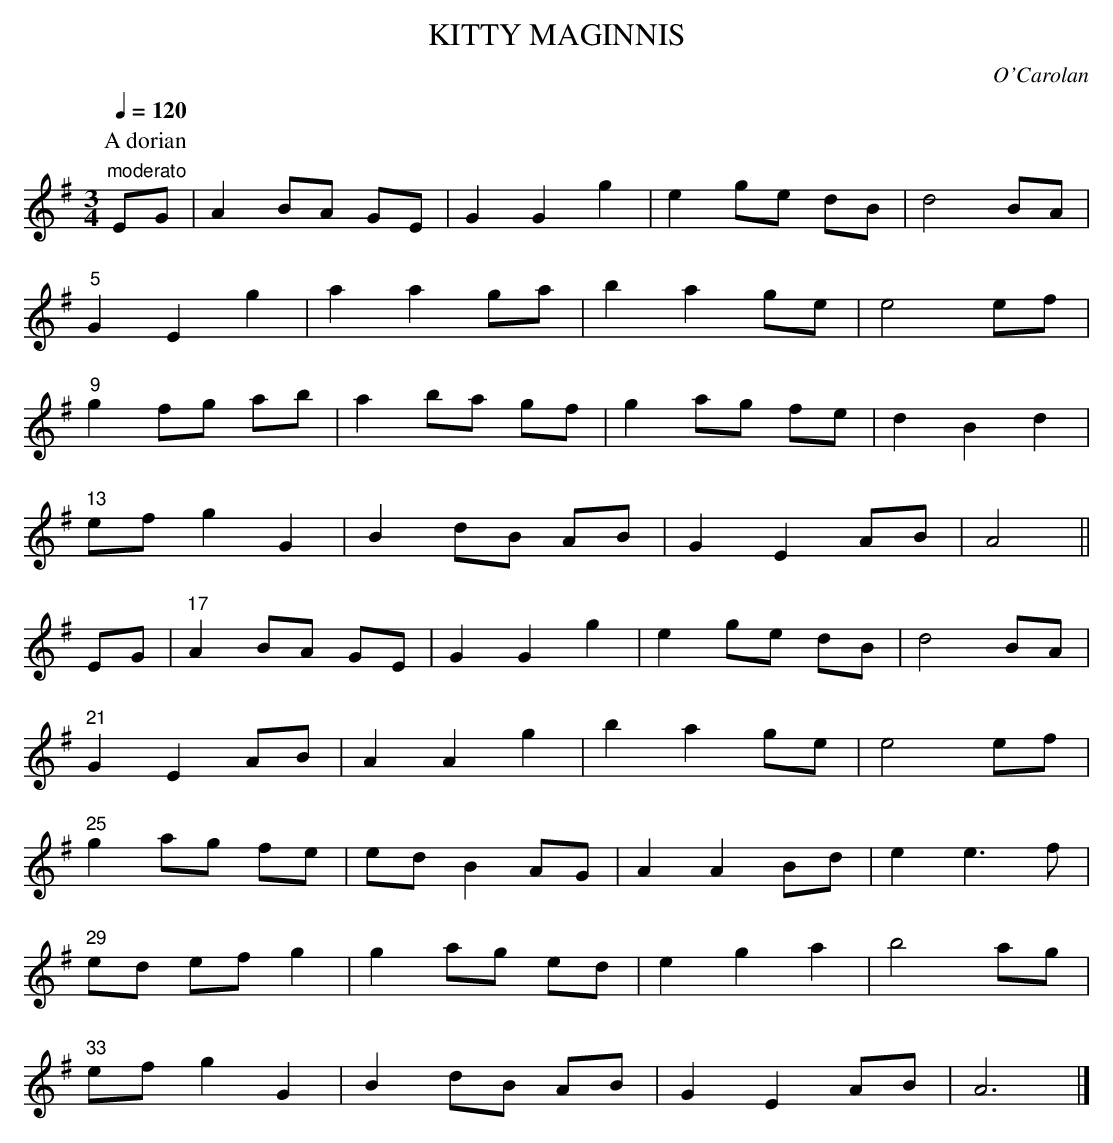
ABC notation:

X:1
T:KITTY MAGINNIS
C:O'Carolan
Q:1/4=120
M:3/4
L:1/8
K:G
P:A dorian
"moderato"
EG|A2 BA GE|G2 G2 g2|e2 ge dB|d4 BA|
"5"G2 E2 g2|a2 a2 ga|b2 a2ge|e4 ef|
"9"g2 fg ab|a2 ba gf|g2 ag fe|d2 B2 d2|
"13"ef g2 G2|B2 dB AB|G2 E2 AB|A4||
EG|"17"A2 BA GE|G2 G2 g2|e2 ge dB|d4 BA|
"21"G2 E2 AB|A2 A2 g2|b2 a2 ge|e4 ef|
"25"g2 ag fe|ed B2 AG|A2 A2 Bd|e2 e3f|
"29"ed ef g2|g2 ag ed|e2 g2 a2|b4 ag|
"33"ef g2 G2|B2 dB AB|G2 E2 AB|A6|]
